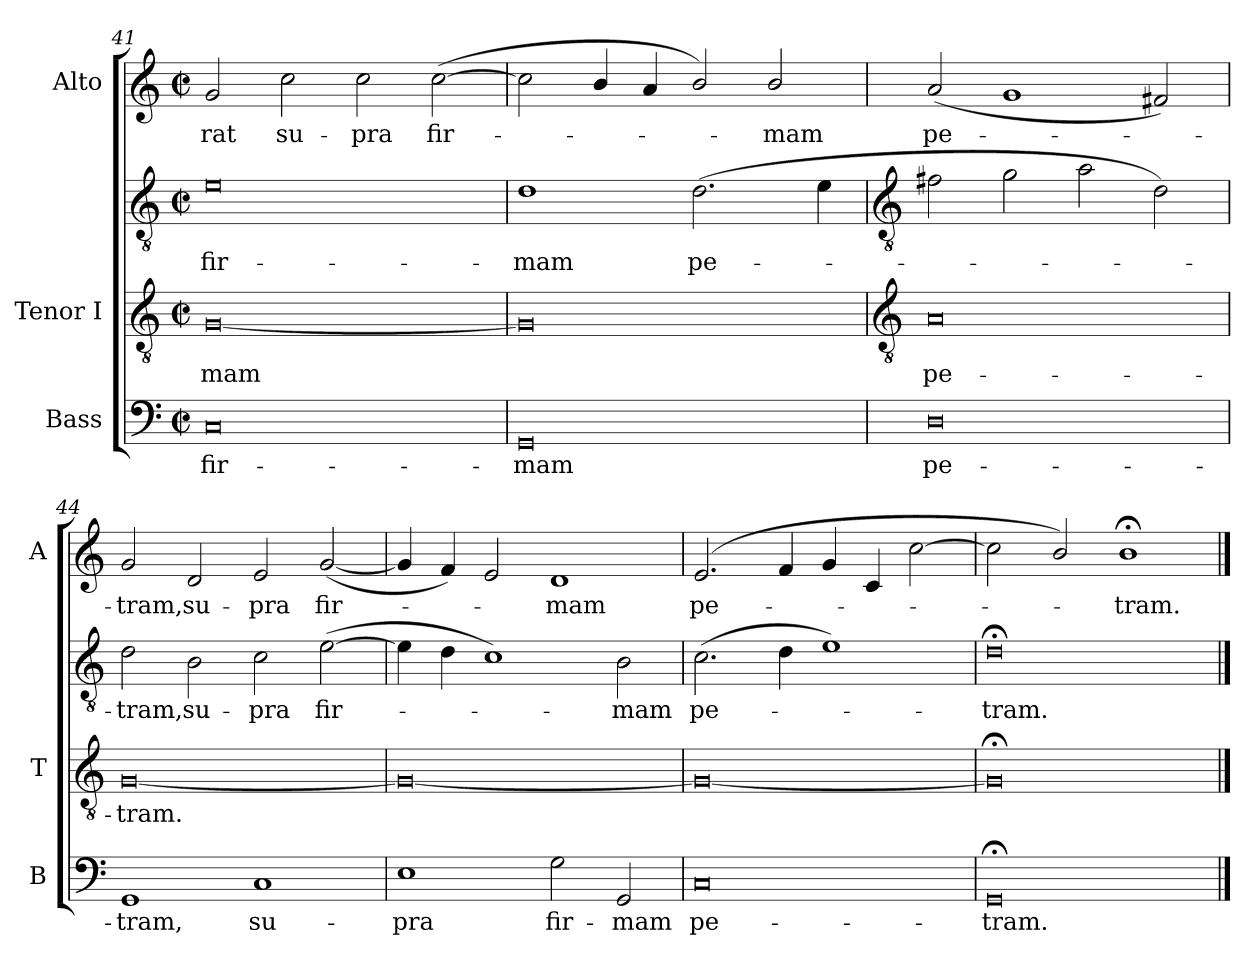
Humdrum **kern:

**kern	**text	**kern	**text	**kern	**text	**kern	**text
*part3	*part3	*part2	*part2	*part2	*part2	*part1	*part1
*staff4	*staff4	*staff3	*staff3	*staff2	*staff2	*staff1	*staff1
*I"Bass	*	*I"Tenor I	*	*	*	*I"Alto	*
*I'B	*	*I'T	*	*	*	*I'A	*
*clefF4	*	*clefGv2	*	*clefGv2	*	*clefG2	*
*k[]	*	*k[]	*	*k[]	*	*k[]	*
*C:	*	*C:	*	*C:	*	*C:	*
*M4/2	*	*M4/2	*	*M4/2	*	*M4/2	*
*met(c|)	*	*met(c|)	*	*met(c|)	*	*met(c|)	*
=41	=41	=41	=41	=41	=41	=41	=41
!	!LO:LY:b	!	!LO:LY:b	!	!LO:LY:b	!	!LO:LY:b
0C	fir-	[0G	-mam	0e	fir-	2g	-rat
!	!	!	!	!	!	!	!LO:LY:b
.	.	.	.	.	.	2cc	su-
!	!	!	!	!	!	!	!LO:LY:b
.	.	.	.	.	.	2cc	-pra
!	!	!	!	!	!	!	!LO:LY:b
.	.	.	.	.	.	(<[2cc	fir-
=42	=42	=42	=42	=42	=42	=42	=42
!	!LO:LY:b	!	!	!	!LO:LY:b	!	!
0GG	-mam	0G]	.	1d	mam	2cc]	.
.	.	.	.	.	.	4b/	.
.	.	.	.	.	.	4a	.
!	!	!	!	!	!LO:LY:b	!	!
.	.	.	.	(>2.d	pe-	2b/)	.
!	!	!	!	!	!	!	!LO:LY:b
.	.	.	.	.	.	2b/	mam
.	.	.	.	4e	.	.	.
!!LO:LB:g=z
=43	=43	=43	=43	=43	=43	=43	=43
*	*	*clefGv2	*	*clefGv2	*	*	*
!	!LO:LY:b	!	!LO:LY:b	!	!	!	!LO:LY:b
0D	pe-	0A	pe-	2f#X	.	(<2a	pe-
.	.	.	.	2g	.	1g	.
.	.	.	.	2a	.	.	.
.	.	.	.	2d)	.	2f#X)	.
=44	=44	=44	=44	=44	=44	=44	=44
!	!LO:LY:b	!	!LO:LY:b	!	!LO:LY:b	!	!LO:LY:b
1GG	-tram,	[0G	tram.	2d	-tram,	2g	tram,
!	!	!	!	!	!LO:LY:b	!	!LO:LY:b
.	.	.	.	2B	su-	2d	su-
!	!LO:LY:b	!	!	!	!LO:LY:b	!	!LO:LY:b
1C	su-	.	.	2c	-pra	2e	-pra
!	!	!	!	!	!LO:LY:b	!	!LO:LY:b
.	.	.	.	(>[2e	fir-	(<[2g	fir-
=45	=45	=45	=45	=45	=45	=45	=45
!	!LO:LY:b	!	!	!	!	!	!
1E	-pra	0G_	.	4e]	.	4g]	.
.	.	.	.	4d	.	4f)	.
.	.	.	.	1c)	.	2e	.
!	!LO:LY:b	!	!	!	!	!	!LO:LY:b
2G	fir-	.	.	.	.	1d	mam
!	!LO:LY:b	!	!	!	!LO:LY:b	!	!
2GG	-mam	.	.	2B	mam	.	.
=46	=46	=46	=46	=46	=46	=46	=46
!	!LO:LY:b	!	!	!	!LO:LY:b	!	!LO:LY:b
0C	pe-	0G_	.	(>2.c	pe-	(<2.e	pe-
.	.	.	.	4d	.	4f	.
.	.	.	.	1e)	.	4g	.
.	.	.	.	.	.	4c	.
.	.	.	.	.	.	[2cc\	.
=47	=47	=47	=47	=47	=47	=47	=47
!	!LO:LY:b	!	!	!	!LO:LY:b	!	!
0GG;<	-tram.	0G;<]	.	0d;<	tram.	2cc\]	.
.	.	.	.	.	.	2b/)	.
!	!	!	!	!	!	!	!LO:LY:b
.	.	.	.	.	.	1b;<	tram.
==	==	==	==	==	==	==	==
*-	*-	*-	*-	*-	*-	*-	*-
